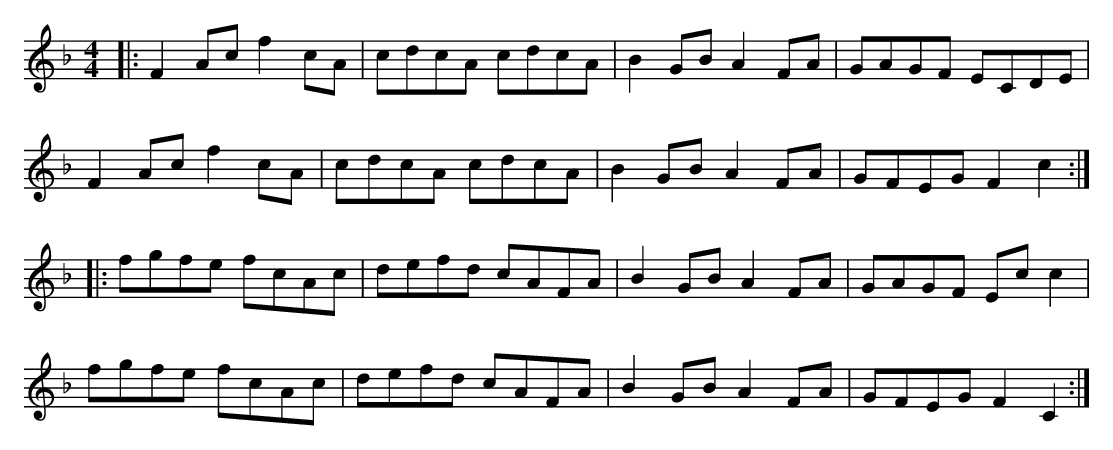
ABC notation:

X:1
M:4/4
K:F
|:F2Ac f2cA|cdcA cdcA|B2GB A2FA|GAGF ECDE|
F2Ac f2cA|cdcA cdcA|B2GB A2FA|GFEG F2c2:|
|:fgfe fcAc|defd cAFA|B2GB A2FA|GAGF Ecc2|
fgfe fcAc|defd cAFA|B2GB A2FA|GFEG F2C2:|
